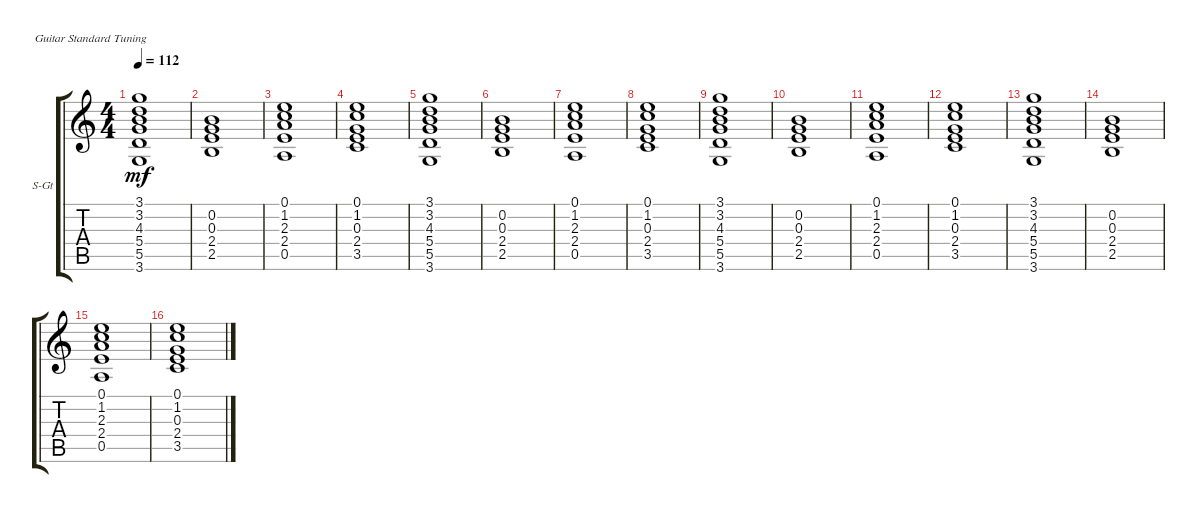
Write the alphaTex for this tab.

\defaultSystemsLayout 4
\bracketExtendMode groupsimilarinstruments
\firstSystemTrackNameOrientation horizontal
\otherSystemsTrackNameOrientation horizontal
\track ("Steel Guitar" "S-Gt") {instrument acousticguitarsteel}
\staff {score tabs}
\tuning (E4 B3 G3 D3 A2 E2)
\ts (4 4)
\tempo 112
\clef g2
\scale
0.333333
\ks c
(3.6 5.5 5.4 4.3 3.2 3.1).1{dy mf} |
(2.4 0.3 0.2 2.5).1 |
(0.5 2.4 2.3 1.2 0.1).1 |
(3.5 2.4 0.3 1.2 0.1).1 |
(3.6 5.5 5.4 4.3 3.2 3.1).1 |
(2.4 0.3 0.2 2.5).1 |
(0.5 2.4 2.3 1.2 0.1).1 |
(3.5 2.4 0.3 1.2 0.1).1 |
(3.6 5.5 5.4 4.3 3.2 3.1).1 |
(2.4 0.3 0.2 2.5).1 |
(0.5 2.4 2.3 1.2 0.1).1 |
(3.5 2.4 0.3 1.2 0.1).1 |
(3.6 5.5 5.4 4.3 3.2 3.1).1 |
(2.4 0.3 0.2 2.5).1 |
(0.5 2.4 2.3 1.2 0.1).1 |
(3.5 2.4 0.3 1.2 0.1).1
